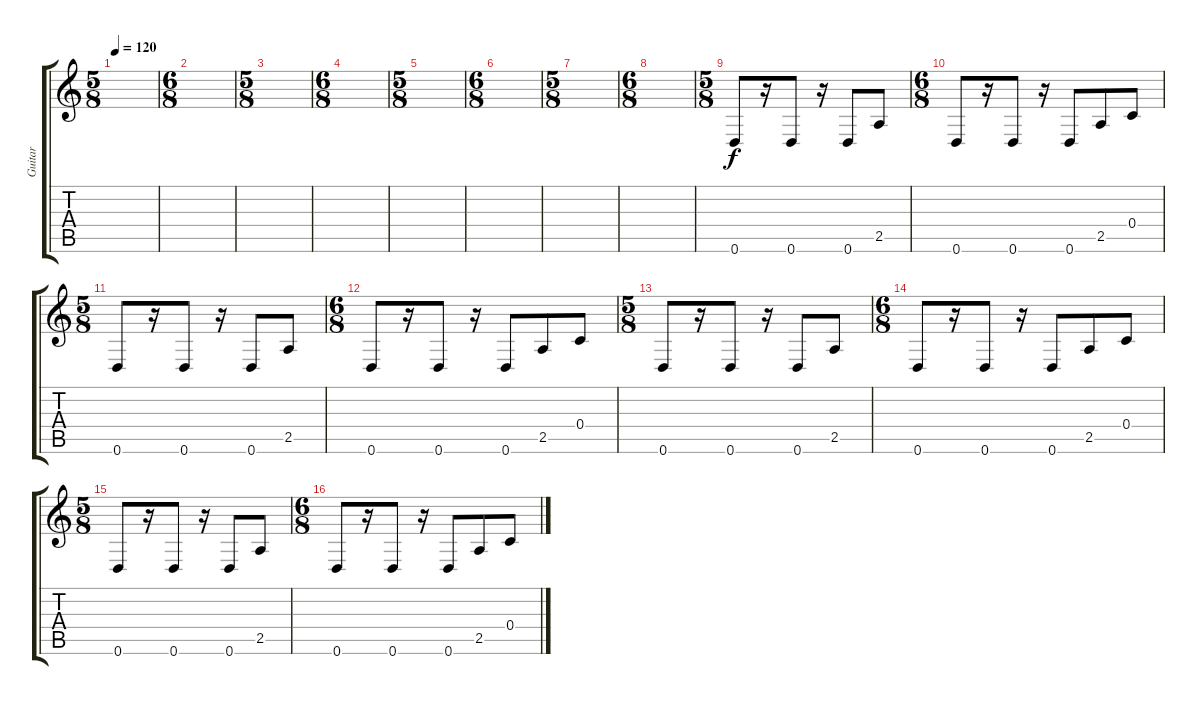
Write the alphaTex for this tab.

\track ("Guitar" "Guitar") {instrument distortionguitar}
\staff {score tabs}
\tuning (D4 A3 F3 C3 G2 D2) {hide}
\ts (5 8)
\tempo 120
\clef g2
\ks c
|
\ts (6 8)
|
\ts (5 8)
|
\ts (6 8)
|
\ts (5 8)
|
\ts (6 8)
|
\ts (5 8)
|
\ts (6 8)
|
\ts (5 8)
0.6.8 r.16 0.6.8 r.16 0.6.8 2.5.8 |
\ts (6 8)
0.6.8 r.16 0.6.8 r.16 0.6.8 2.5.8 0.4.8 |
\ts (5 8)
0.6.8 r.16 0.6.8 r.16 0.6.8 2.5.8 |
\ts (6 8)
0.6.8 r.16 0.6.8 r.16 0.6.8 2.5.8 0.4.8 |
\ts (5 8)
0.6.8 r.16 0.6.8 r.16 0.6.8 2.5.8 |
\ts (6 8)
0.6.8 r.16 0.6.8 r.16 0.6.8 2.5.8 0.4.8 |
\ts (5 8)
0.6.8 r.16 0.6.8 r.16 0.6.8 2.5.8 |
\ts (6 8)
0.6.8 r.16 0.6.8 r.16 0.6.8 2.5.8 0.4.8
